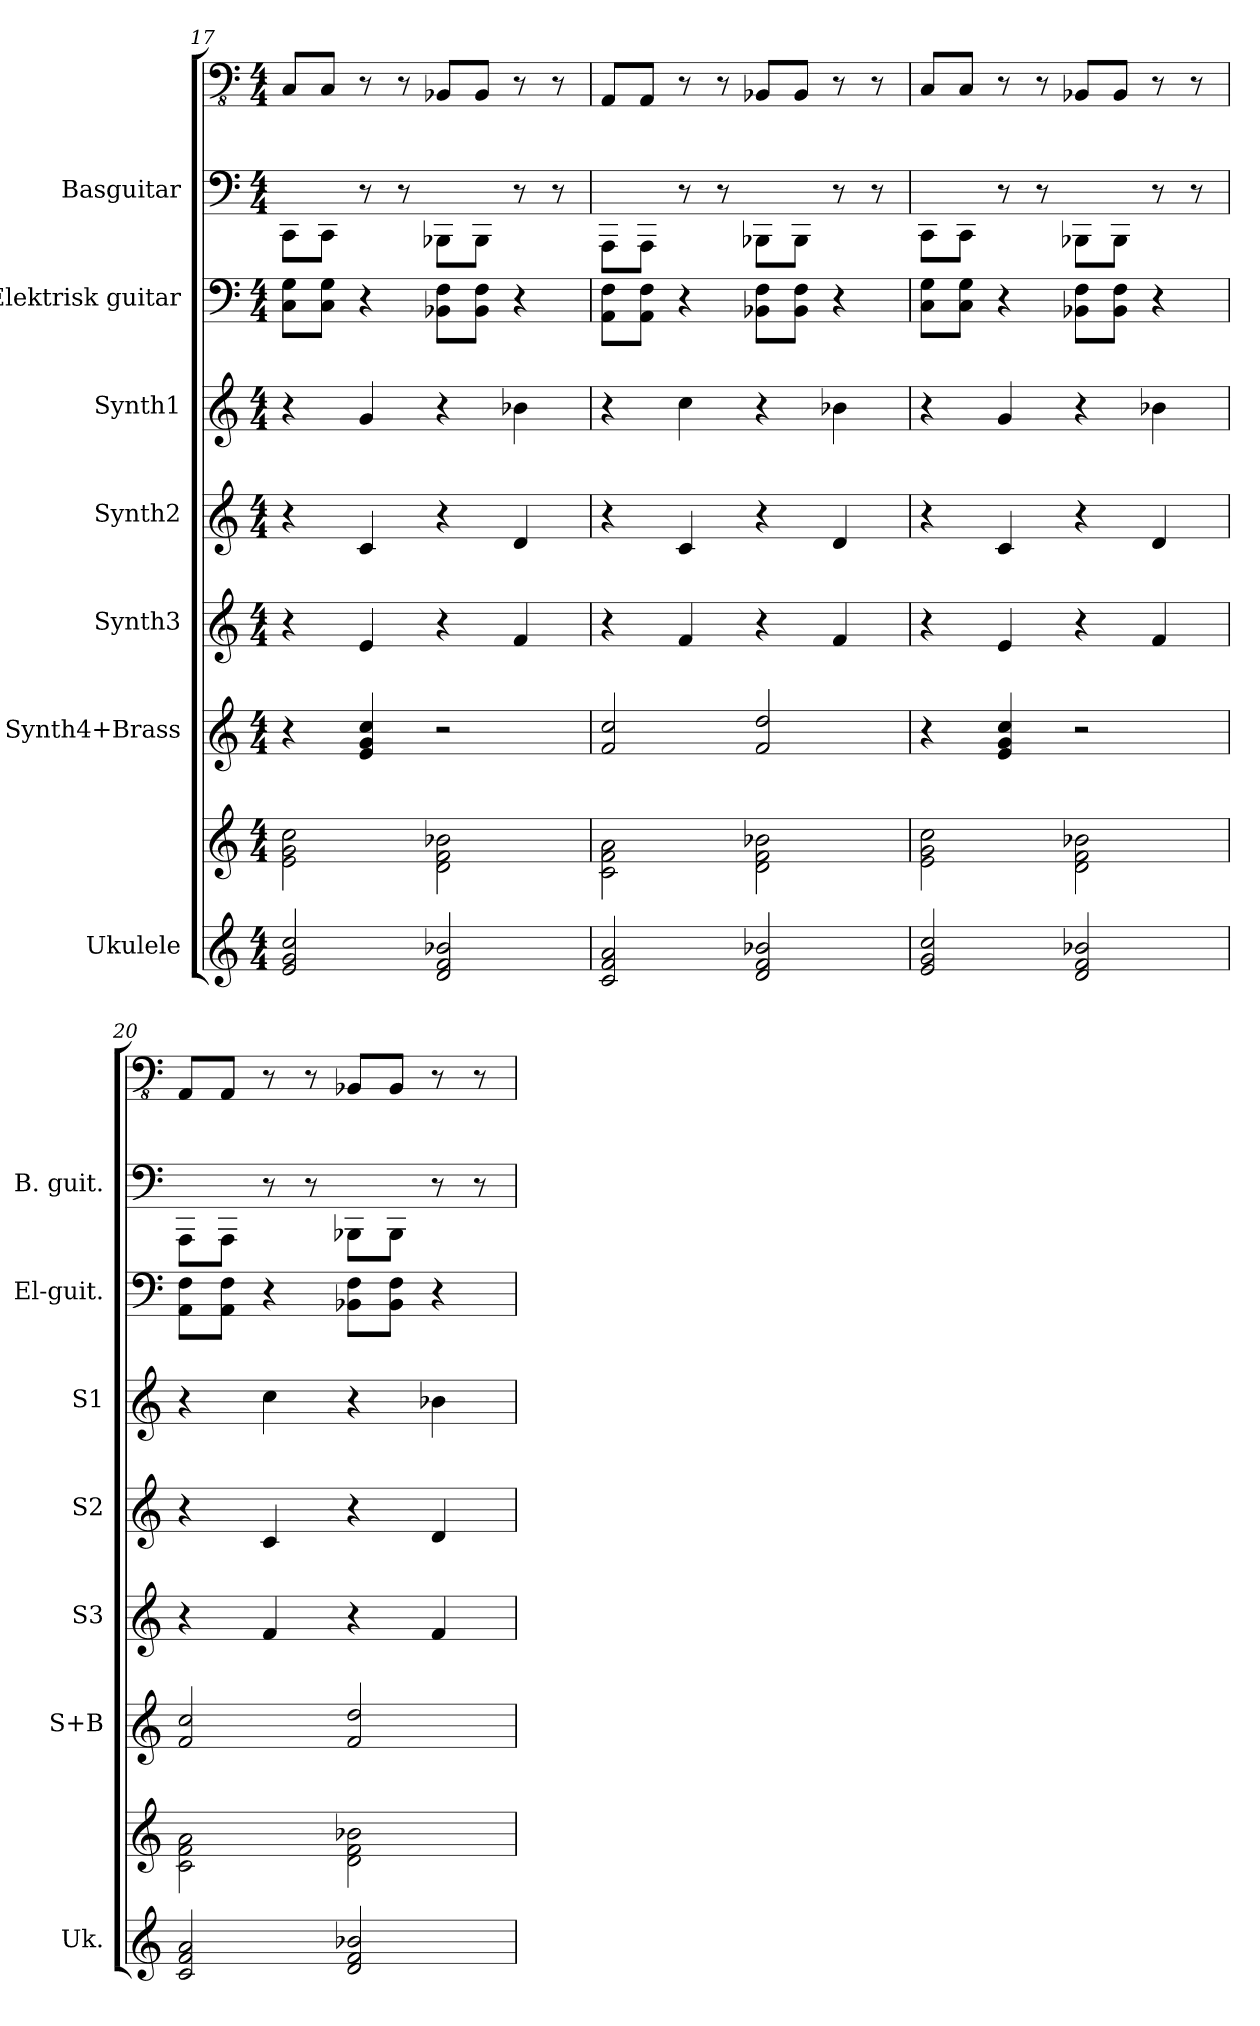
**kern	**kern	**kern	**kern	**kern	**kern	**kern	**kern	**kern
*part7	*part7	*part6	*part5	*part4	*part3	*part2	*part1	*part1
*staff9	*staff8	*staff7	*staff6	*staff5	*staff4	*staff3	*staff2	*staff1
*I"Ukulele	*	*I"Synth4+Brass	*I"Synth3	*I"Synth2	*I"Synth1	*I"Elektrisk guitar	*I"Basguitar	*
*I'Uk.	*	*I'S+B	*I'S3	*I'S2	*I'S1	*I'El-guit.	*I'B. guit.	*
*clefG2	*	*clefG2	*clefG2	*clefG2	*clefG2	*	*	*clefFv4
*k[]	*k[]	*k[]	*k[]	*k[]	*k[]	*k[]	*k[]	*k[]
*M4/4	*M4/4	*M4/4	*M4/4	*M4/4	*M4/4	*M4/4	*M4/4	*M4/4
=17	=17	=17	=17	=17	=17	=17	=17	=17
2e/ 2g/ 2cc/	2e\ 2g\ 2cc\	4r	4r	4r	4r	8C\ 8G\L	8CC\L	8CC/L
.	.	.	.	.	.	8C\ 8G\J	8CC\J	8CC/J
.	.	4e/ 4g/ 4cc/	4e/	4c/	4g/	4r	8r	8r
.	.	.	.	.	.	.	8r	8r
2d/ 2f/ 2b-X/	2d\ 2f\ 2b-X\	2r	4r	4r	4r	8BB-\ 8F\L	8BBB-X\L	8BBB-X/L
.	.	.	.	.	.	8BB-\ 8F\J	8BBB-\J	8BBB-/J
.	.	.	4f/	4d/	4b-X\	4r	8r	8r
.	.	.	.	.	.	.	8r	8r
=18	=18	=18	=18	=18	=18	=18	=18	=18
2c/ 2f/ 2a/	2c\ 2f\ 2a\	2f/ 2cc/	4r	4r	4r	8AA\ 8F\L	8AAA\L	8AAA/L
.	.	.	.	.	.	8AA\ 8F\J	8AAA\J	8AAA/J
.	.	.	4f/	4c/	4cc\	4r	8r	8r
.	.	.	.	.	.	.	8r	8r
2d/ 2f/ 2b-X/	2d\ 2f\ 2b-X\	2f/ 2dd/	4r	4r	4r	8BB-\ 8F\L	8BBB-X\L	8BBB-X/L
.	.	.	.	.	.	8BB-\ 8F\J	8BBB-\J	8BBB-/J
.	.	.	4f/	4d/	4b-X\	4r	8r	8r
.	.	.	.	.	.	.	8r	8r
!!LO:PB:g=z
=19	=19	=19	=19	=19	=19	=19	=19	=19
2e/ 2g/ 2cc/	2e\ 2g\ 2cc\	4r	4r	4r	4r	8C\ 8G\L	8CC\L	8CC/L
.	.	.	.	.	.	8C\ 8G\J	8CC\J	8CC/J
.	.	4e/ 4g/ 4cc/	4e/	4c/	4g/	4r	8r	8r
.	.	.	.	.	.	.	8r	8r
2d/ 2f/ 2b-X/	2d\ 2f\ 2b-X\	2r	4r	4r	4r	8BB-\ 8F\L	8BBB-X\L	8BBB-X/L
.	.	.	.	.	.	8BB-\ 8F\J	8BBB-\J	8BBB-/J
.	.	.	4f/	4d/	4b-X\	4r	8r	8r
.	.	.	.	.	.	.	8r	8r
=20	=20	=20	=20	=20	=20	=20	=20	=20
2c/ 2f/ 2a/	2c\ 2f\ 2a\	2f/ 2cc/	4r	4r	4r	8AA\ 8F\L	8AAA\L	8AAA/L
.	.	.	.	.	.	8AA\ 8F\J	8AAA\J	8AAA/J
.	.	.	4f/	4c/	4cc\	4r	8r	8r
.	.	.	.	.	.	.	8r	8r
2d/ 2f/ 2b-X/	2d\ 2f\ 2b-X\	2f/ 2dd/	4r	4r	4r	8BB-\ 8F\L	8BBB-X\L	8BBB-X/L
.	.	.	.	.	.	8BB-\ 8F\J	8BBB-\J	8BBB-/J
.	.	.	4f/	4d/	4b-X\	4r	8r	8r
.	.	.	.	.	.	.	8r	8r
=	=	=	=	=	=	=	=	=
*-	*-	*-	*-	*-	*-	*-	*-	*-
